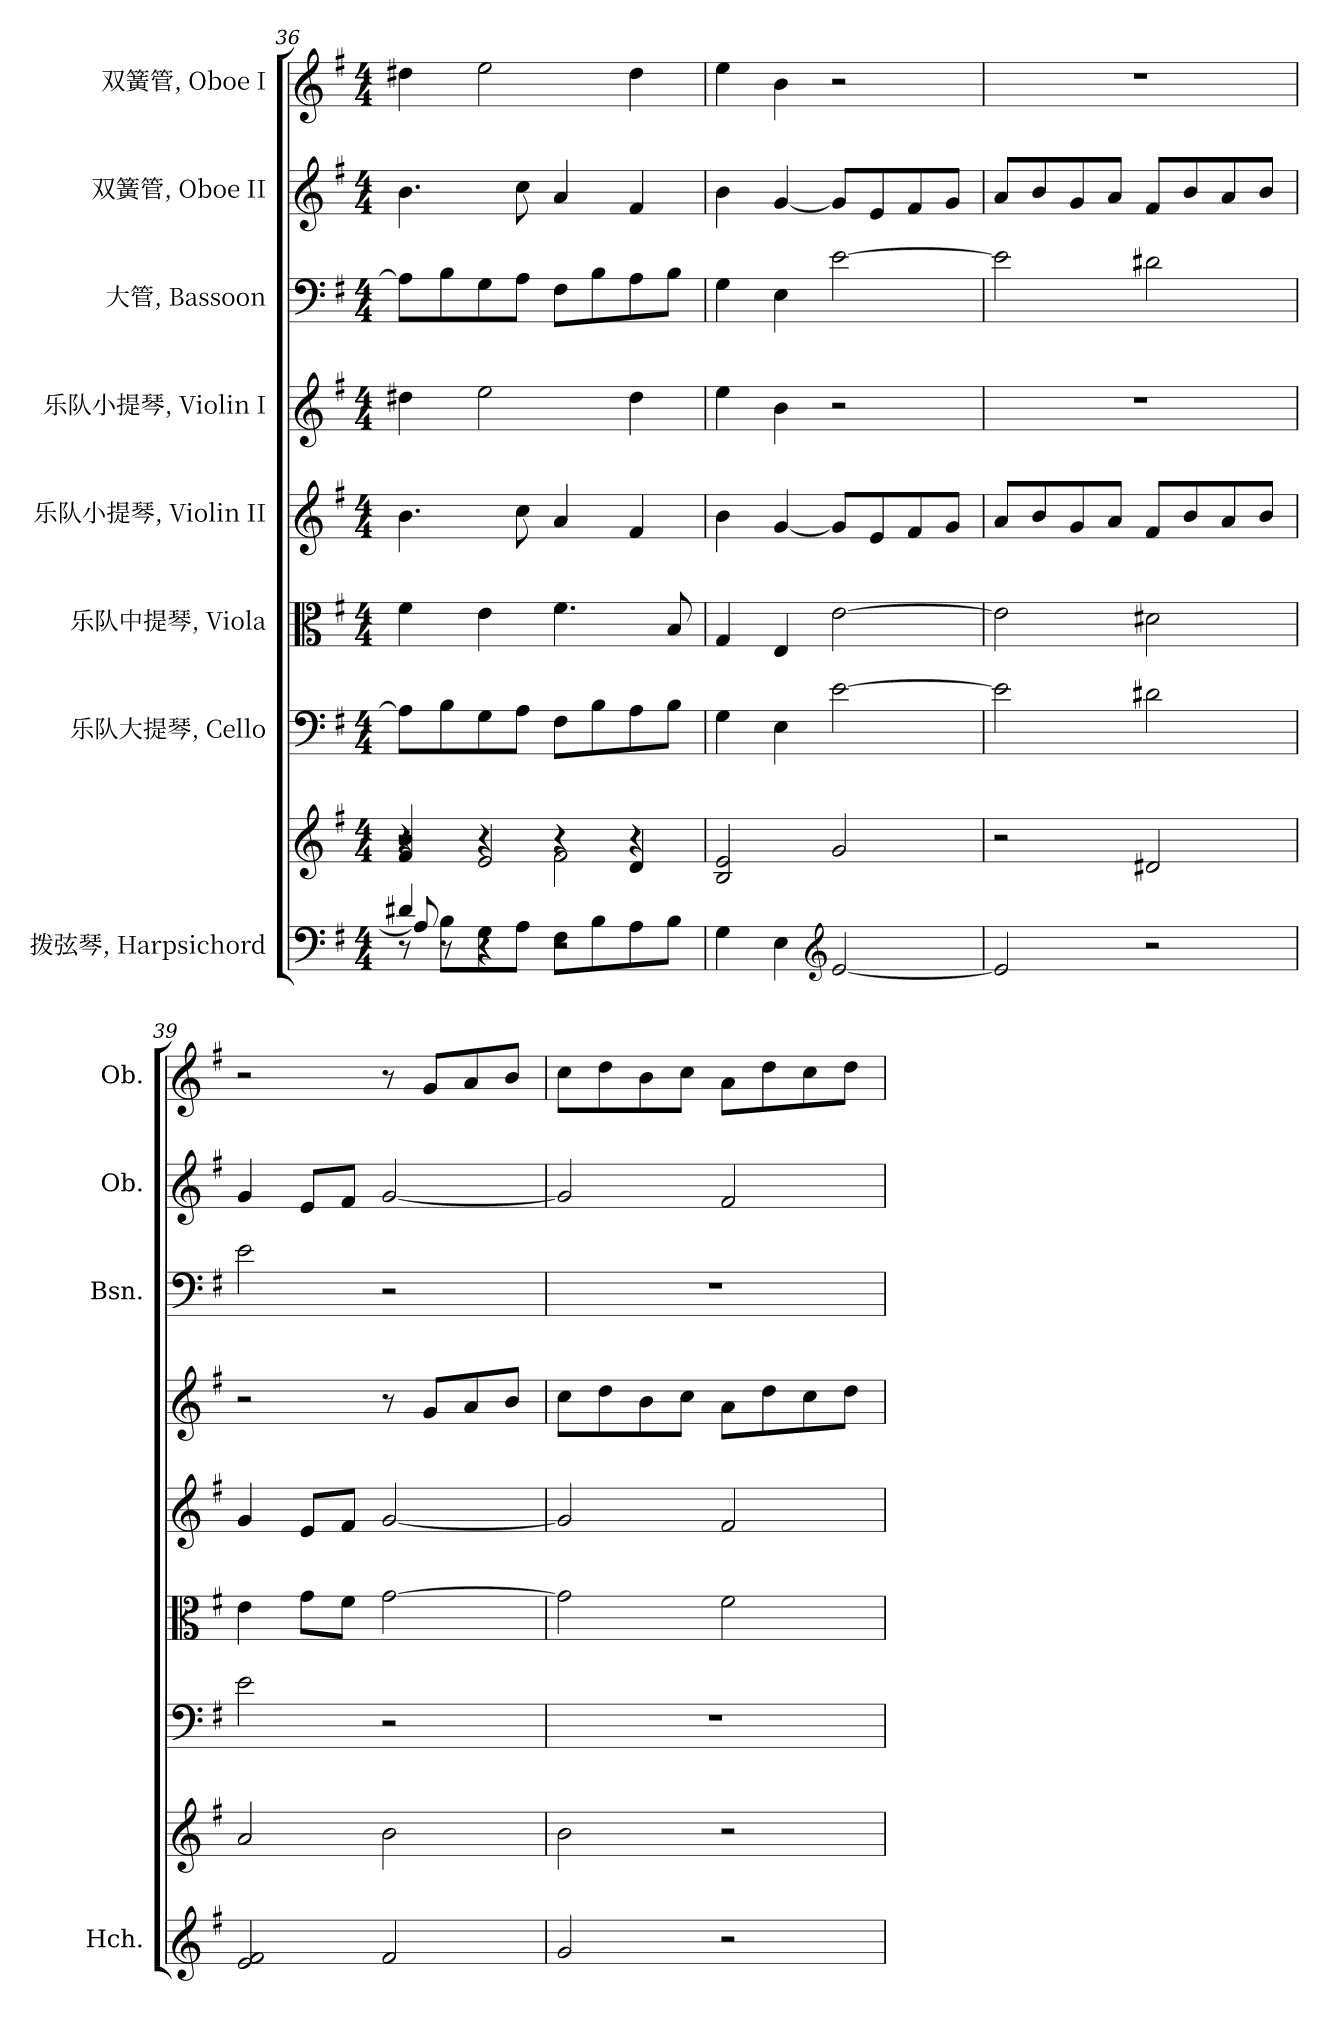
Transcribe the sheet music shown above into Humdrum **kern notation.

**kern	**kern	**kern	**kern	**kern	**kern	**kern	**kern	**kern
*part8	*part8	*part7	*part6	*part5	*part4	*part3	*part2	*part1
*staff9	*staff8	*staff7	*staff6	*staff5	*staff4	*staff3	*staff2	*staff1
*I"拨弦琴, Harpsichord	*	*I"乐队大提琴, Cello	*I"乐队中提琴, Viola	*I"乐队小提琴, Violin II	*I"乐队小提琴, Violin I	*I"大管, Bassoon	*I"双簧管, Oboe II	*I"双簧管, Oboe I
*I'Hch.	*	*	*	*	*	*I'Bsn.	*I'Ob.	*I'Ob.
*clefF4	*clefG2	*clefF4	*clefC3	*clefG2	*clefG2	*clefF4	*clefG2	*clefG2
*k[f#]	*k[f#]	*k[f#]	*k[f#]	*k[f#]	*k[f#]	*k[f#]	*k[f#]	*k[f#]
*M4/4	*M4/4	*M4/4	*M4/4	*M4/4	*M4/4	*M4/4	*M4/4	*M4/4
=36	=36	=36	=36	=36	=36	=36	=36	=36
*^	*^	*	*	*	*	*	*	*
*	*^	*	*^	*	*	*	*	*	*	*
4d#X/	8r	8A/]	4f#/ 4b/	2r	4r	8A\L]	4f#\	4.b\	4dd#X\	8A\L]	4.b\	4dd#X\
.	8B\L	8r	.	.	.	8B\	.	.	.	8B\	.	.
4r	8G\	4r	4r	.	2e/	8G\	4e\	.	2ee\	8G\	.	2ee\
.	8A\J	.	.	.	.	8A\J	.	8cc\	.	8A\J	8cc\	.
2r	8F#\L	2r	4r	2f#\	.	8F#\L	4.f#\	4a/	.	8F#\L	4a/	.
.	8B\	.	.	.	.	8B\	.	.	.	8B\	.	.
.	8A\	.	4d/	.	4r	8A\	.	4f#/	4dd#\	8A\	4f#/	4dd#\
.	8B\J	.	.	.	.	8B\J	8B/	.	.	8B\J	.	.
*v	*v	*v	*	*	*	*	*	*	*	*	*	*
*	*v	*v	*v	*	*	*	*	*	*	*
=37	=37	=37	=37	=37	=37	=37	=37	=37
4G\	2B/ 2e/	4G\	4G/	4b\	4ee\	4G\	4b\	4ee\
4E\	.	4E\	4E/	[4g/	4b\	4E\	[4g/	4b\
*clefG2	*	*	*	*	*	*	*	*
[2e/	2g/	[2e\	[2e\	8g/L]	2r	[2e\	8g/L]	2r
.	.	.	.	8e/	.	.	8e/	.
.	.	.	.	8f#/	.	.	8f#/	.
.	.	.	.	8g/J	.	.	8g/J	.
=38	=38	=38	=38	=38	=38	=38	=38	=38
2e/]	2r	2e\]	2e\]	8a/L	1r	2e\]	8a/L	1r
.	.	.	.	8b/	.	.	8b/	.
.	.	.	.	8g/	.	.	8g/	.
.	.	.	.	8a/J	.	.	8a/J	.
2r	2d#X/	2d#X\	2d#X\	8f#/L	.	2d#X\	8f#/L	.
.	.	.	.	8b/	.	.	8b/	.
.	.	.	.	8a/	.	.	8a/	.
.	.	.	.	8b/J	.	.	8b/J	.
!!LO:PB:g=z
=39	=39	=39	=39	=39	=39	=39	=39	=39
2e/ 2f#/	2a/	2e\	4e\	4g/	2r	2e\	4g/	2r
.	.	.	8g\L	8e/L	.	.	8e/L	.
.	.	.	8f#\J	8f#/J	.	.	8f#/J	.
2f#/	2b\	2r	[2g\	[2g/	8r	2r	[2g/	8r
.	.	.	.	.	8g/L	.	.	8g/L
.	.	.	.	.	8a/	.	.	8a/
.	.	.	.	.	8b/J	.	.	8b/J
=40	=40	=40	=40	=40	=40	=40	=40	=40
2g/	2b\	1r	2g\]	2g/]	8cc\L	1r	2g/]	8cc\L
.	.	.	.	.	8dd\	.	.	8dd\
.	.	.	.	.	8b\	.	.	8b\
.	.	.	.	.	8cc\J	.	.	8cc\J
2r	2r	.	2f#\	2f#/	8a\L	.	2f#/	8a\L
.	.	.	.	.	8dd\	.	.	8dd\
.	.	.	.	.	8cc\	.	.	8cc\
.	.	.	.	.	8dd\J	.	.	8dd\J
=	=	=	=	=	=	=	=	=
*-	*-	*-	*-	*-	*-	*-	*-	*-
